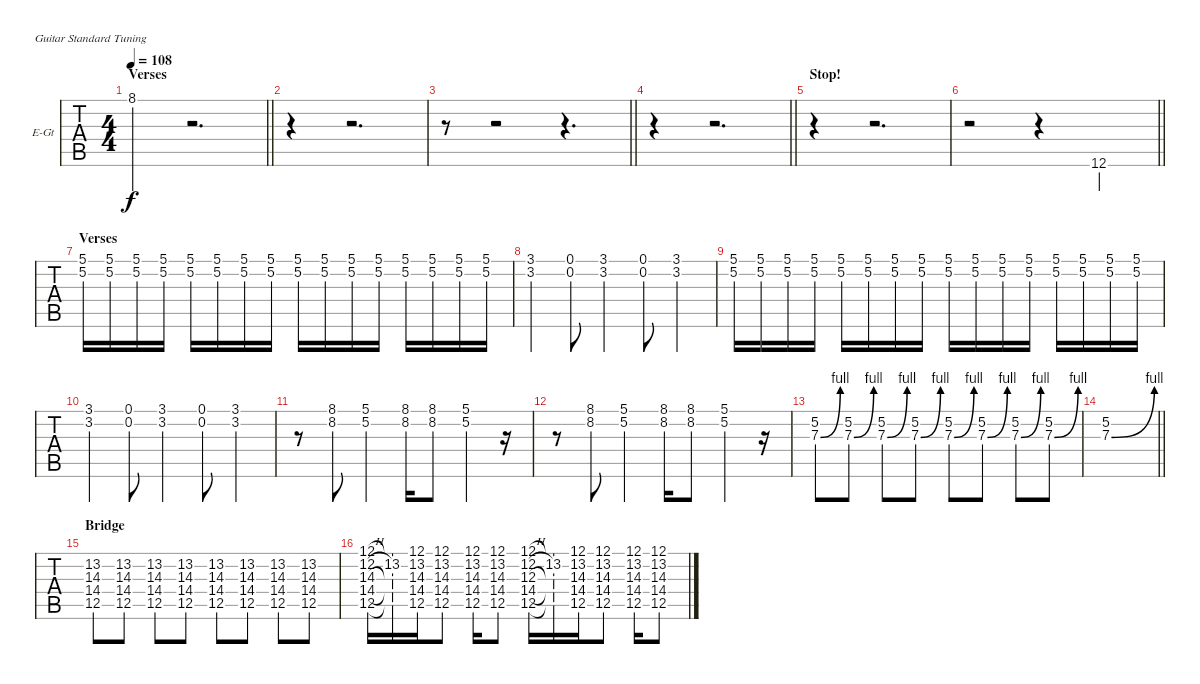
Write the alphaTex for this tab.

\bracketExtendMode groupsimilarinstruments
\firstSystemTrackNameOrientation horizontal
\otherSystemsTrackNameOrientation horizontal
\track ("Nick" "E-Gt") {instrument distortionguitar}
\staff {tabs}
\tuning (E4 B3 G3 D3 A2 E2)
\ts (4 4)
\section ("" "Verses")
\tempo 108
\clef g2
\barLineRight lightlight
\ks c
8.1{t}.4{dy f} r.2{d} |
r.4 r.2{d} |
\barLineRight lightlight
r.8 r.2 r.4{d} |
\barLineRight lightlight
r.4 r.2{d} |
\section ("" "Stop!")
r.4 r.2{d} |
\barLineRight lightlight
r.2 r.4 12.6.4 |
\section ("" "Verses")
(5.1 5.2).16 (5.1 5.2).16 (5.1 5.2).16 (5.1 5.2).16 (5.1 5.2).16 (5.1 5.2).16 (5.1 5.2).16 (5.1 5.2).16 (5.1 5.2).16 (5.1 5.2).16 (5.1 5.2).16 (5.1 5.2).16 (5.1 5.2).16 (5.1 5.2).16 (5.1 5.2).16 (5.1 5.2).16 |
(3.1 3.2).4 (0.1 0.2).8 (3.1 3.2).4 (0.1 0.2).8 (3.1 3.2).4 |
(5.1 5.2).16 (5.1 5.2).16 (5.1 5.2).16 (5.1 5.2).16 (5.1 5.2).16 (5.1 5.2).16 (5.1 5.2).16 (5.1 5.2).16 (5.1 5.2).16 (5.1 5.2).16 (5.1 5.2).16 (5.1 5.2).16 (5.1 5.2).16 (5.1 5.2).16 (5.1 5.2).16 (5.1 5.2).16 |
(3.1 3.2).4 (0.1 0.2).8 (3.1 3.2).4 (0.1 0.2).8 (3.1 3.2).4 |
r.8 (8.1 8.2).8 (5.1 5.2).4 (8.1 8.2).16 (8.1 8.2).8 (5.1 5.2).4 r.16 |
r.8 (8.1 8.2).8 (5.1 5.2).4 (8.1 8.2).16 (8.1 8.2).8 (5.1 5.2).4 r.16 |
(5.2 7.3{be (bend 0 0 60 4)}).8 (5.2 7.3{be (bend 0 0 60 4)}).8 (5.2 7.3{be (bend 0 0 60 4)}).8 (5.2 7.3{be (bend 0 0 60 4)}).8 (5.2 7.3{be (bend 0 0 60 4)}).8 (5.2 7.3{be (bend 0 0 60 4)}).8 (5.2 7.3{be (bend 0 0 60 4)}).8 (5.2 7.3{be (bend 0 0 60 4)}).8 |
\barLineRight lightlight
(5.2 7.3{be (bend 0 0 7.199999999999999 4)}).1 |
\section ("" "Bridge")
(13.2 14.3 14.4 12.5).8 (13.2 14.3 14.4 12.5).8 (13.2 14.3 14.4 12.5).8 (13.2 14.3 14.4 12.5).8 (13.2 14.3 14.4 12.5).8 (13.2 14.3 14.4 12.5).8 (13.2 14.3 14.4 12.5).8 (13.2 14.3 14.4 12.5).8 |
(12.2{h} 14.3 14.4 12.5 12.1).16 (13.2 14.3{t} 14.4{t} 12.5{t} 12.1{t}).16 (13.2 14.3 14.4 12.5 12.1).16 (13.2 14.3 14.4 12.5 12.1).8 (13.2 14.3 14.4 12.5 12.1).16 (13.2 14.3 14.4 12.5 12.1).8 (12.2{h} 12.3 14.4 12.5 12.1).16 (13.2 12.3{t} 14.4{t} 12.5{t} 12.1{t}).16 (13.2 14.3 14.4 12.5 12.1).16 (13.2 14.3 14.4 12.5 12.1).8 (13.2 14.3 14.4 12.5 12.1).16 (13.2 14.3 14.4 12.5 12.1).8
